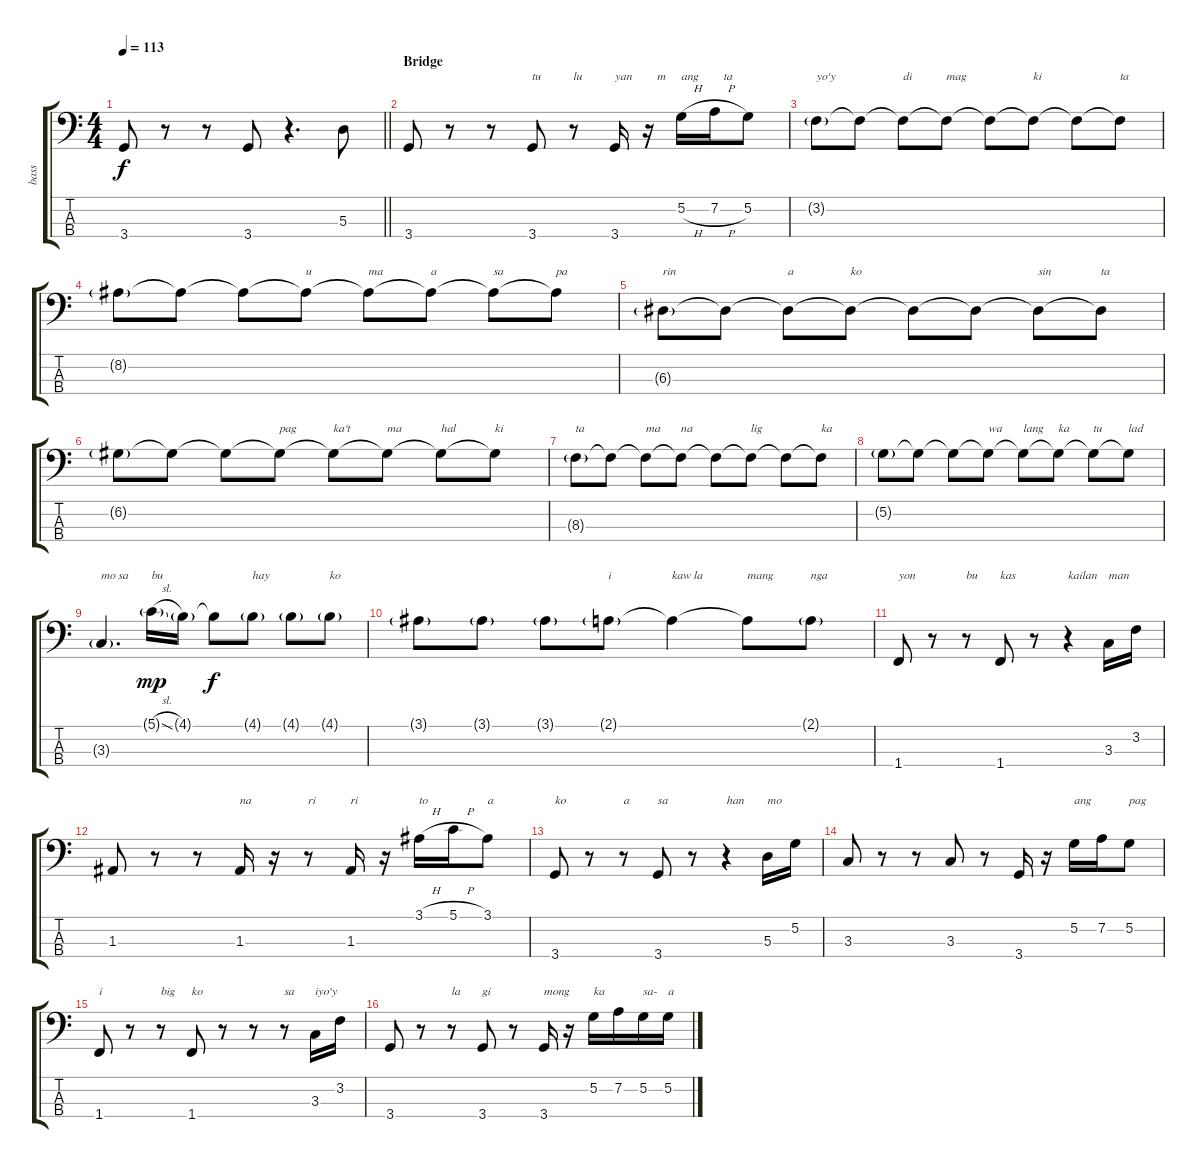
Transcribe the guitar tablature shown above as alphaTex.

\track ("bass" "bass") {instrument electricbassfinger}
\staff {score tabs}
\tuning (G2 D2 A1 E1) {hide}
\ts (4 4)
\tempo 113
\clef f4
\barLineRight lightlight
\ks c
3.4.8{dy f} r.8 r.8 3.4.8 r.4{d} 5.3.8 |
\section ("" "Bridge")
3.4.8 r.8 r.8 3.4.8{txt "tu"} r.8{txt "lu"} 3.4.16{txt "yan"} r.16{txt "   m"} 5.2{h}.16{txt "ang"} 7.2{h}.16{txt "   ta"} 5.2.8 |
3.2{g}.8{txt "yo'y"} 3.2{t}.8 3.2{t}.8{txt "di"} 3.2{t}.8{txt "mag"} 3.2{t}.8 3.2{t}.8{txt "ki"} 3.2{t}.8 3.2{t}.8{txt "ta"} |
8.2{g}.8 8.2{t}.8 8.2{t}.8 8.2{t}.8{txt "u"} 8.2{t}.8{txt "ma"} 8.2{t}.8{txt "a"} 8.2{t}.8{txt "sa"} 8.2{t}.8{txt "pa"} |
6.3{g}.8{txt "rin"} 6.3{t}.8 6.3{t}.8{txt "a"} 6.3{t}.8{txt "ko"} 6.3{t}.8 6.3{t}.8 6.3{t}.8{txt "sin"} 6.3{t}.8{txt "ta"} |
6.2{g}.8 6.2{t}.8 6.2{t}.8 6.2{t}.8{txt "pag"} 6.2{t}.8{txt "ka't"} 6.2{t}.8{txt "ma"} 6.2{t}.8{txt "hal"} 6.2{t}.8{txt "ki"} |
8.3{g}.8{txt "ta"} 8.3{t}.8 8.3{t}.8{txt "ma"} 8.3{t}.8{txt "na"} 8.3{t}.8 8.3{t}.8{txt "lig"} 8.3{t}.8 8.3{t}.8{txt "ka"} |
5.2{g}.8 5.2{t}.8 5.2{t}.8 5.2{t}.8{txt "wa"} 5.2{t}.8{txt "lang"} 5.2{t}.8{txt "ka"} 5.2{t}.8{txt "tu"} 5.2{t}.8{txt "lad"} |
3.3{g}.4{d txt "mo sa"} 5.1{sl g}.16{txt "bu" dy mp} 4.1{g}.16 4.1{t}.8{dy f} 4.1{g}.8{txt "hay"} 4.1{g}.8 4.1{g}.8{txt "ko"} |
3.1{g}.8 3.1{g}.8 3.1{g}.8 2.1{g}.8{txt "i"} 2.1{t}.4{txt "kaw la"} 2.1{t}.8{txt "mang"} 2.1{g}.8{txt "nga"} |
1.4.8{txt "yon"} r.8 r.8{txt "bu"} 1.4.8{txt "kas"} r.8 r.4{txt "kailan"} 3.3.16{txt "man"} 3.2.16 |
1.3.8 r.8 r.8 1.3.16{txt "na"} r.16 r.8{txt "ri"} 1.3.16{txt "ri"} r.16 3.1{h}.16{txt "to"} 5.1{h}.16 3.1.8{txt "a"} |
3.4.8{txt "ko"} r.8 r.8{txt "a"} 3.4.8{txt "sa"} r.8 r.4{txt "han"} 5.3.16{txt "mo"} 5.2.16 |
3.3.8 r.8 r.8 3.3.8 r.8 3.4.16 r.16 5.2.16{txt "ang"} 7.2.16 5.2.8{txt "pag"} |
1.4.8{txt "i"} r.8 r.8{txt "big"} 1.4.8{txt "ko"} r.8 r.8 r.8{txt "sa"} 3.3.16{txt "iyo'y"} 3.2.16 |
3.4.8 r.8 r.8{txt "la"} 3.4.8{txt "gi"} r.8 3.4.16{txt "mong"} r.16 5.2.16{txt "ka"} 7.2.16 5.2.16{txt "sa-"} 5.2.16{txt "a"}
